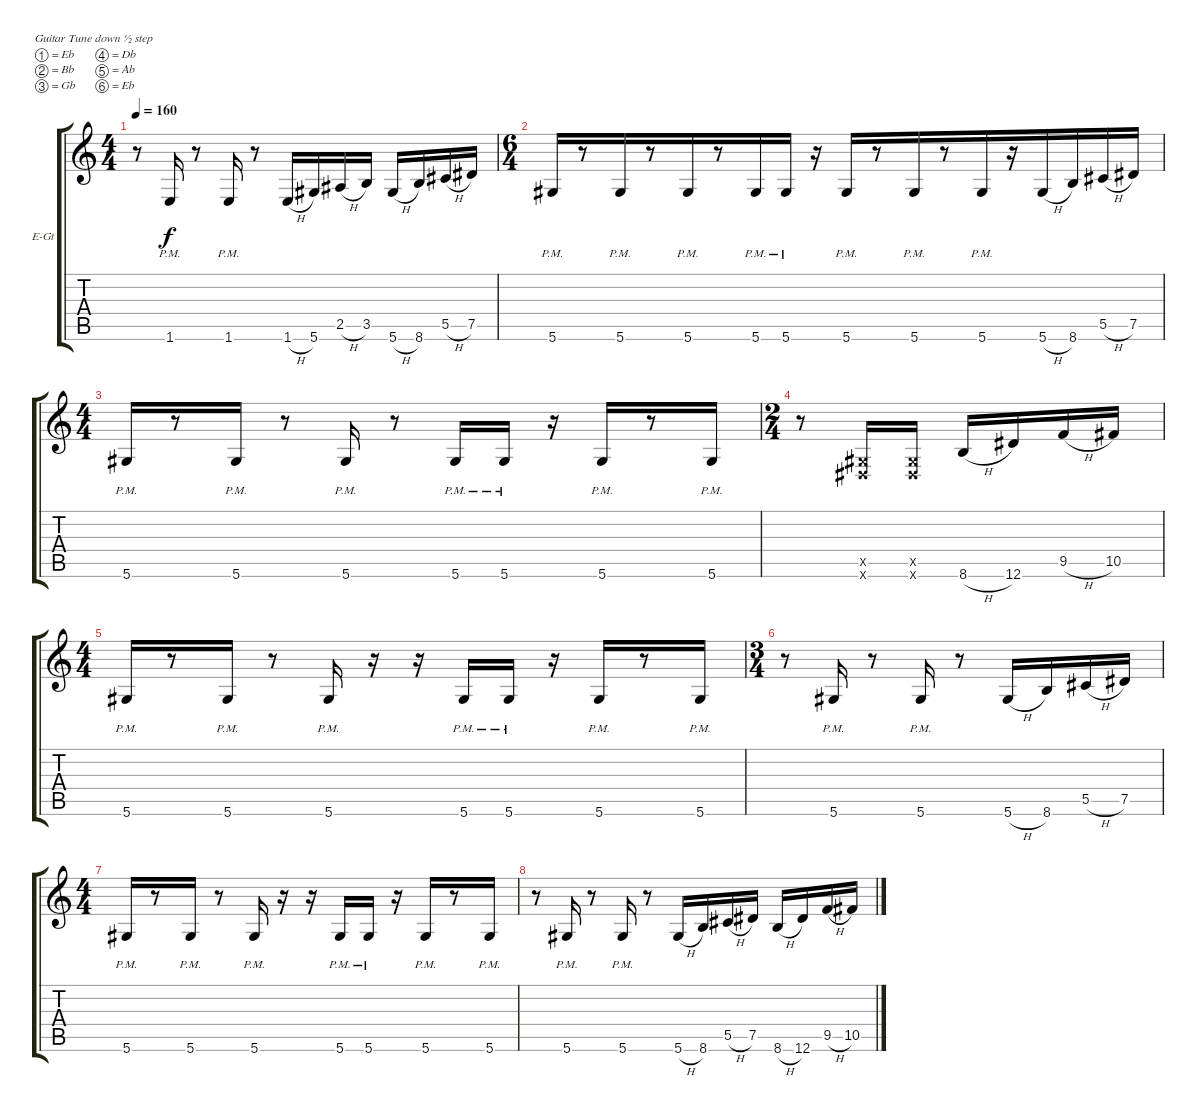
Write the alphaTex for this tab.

\bracketExtendMode groupsimilarinstruments
\firstSystemTrackNameOrientation horizontal
\otherSystemsTrackNameOrientation horizontal
\track ("Tim Millar" "E-Gt") {instrument distortionguitar}
\staff {score tabs}
\tuning (Eb4 Bb3 Gb3 Db3 Ab2 Eb2)
\ts (4 4)
\tempo 160
\clef g2
\ks c
r.8{dy f} 1.6{pm}.16 r.8 1.6{pm}.16 r.8 1.6{h}.16 5.6.16 2.5{h}.16 3.5.16 5.6{h}.16 8.6.16 5.5{h}.16 7.5.16 |
\ts (6 4)
\beaming (8 6 6)
5.6{pm}.16 r.8 5.6{pm}.16 r.8 5.6{pm}.16 r.8 5.6{pm}.16 5.6{pm}.16 r.16 5.6{pm}.16 r.8 5.6{pm}.16 r.8 5.6{pm}.16 r.16 5.6{h}.16 8.6.16 5.5{h}.16 7.5.16 |
\ts (4 4)
\beaming (8 2 2 2 2)
5.6{pm}.16 r.8 5.6{pm}.16 r.8 5.6{pm}.16 r.8 5.6{pm}.16 5.6{pm}.16 r.16 5.6{pm}.16 r.8 5.6{pm}.16 |
\ts (2 4)
\beaming (8 2 2)
r.8 (0.5{x} 0.6{x}).16 (0.5{x} 0.6{x}).16 8.6{h}.16 12.6.16 9.5{h}.16 10.5.16 |
\ts (4 4)
\beaming (8 2 2 2 2)
5.6{pm}.16 r.8 5.6{pm}.16 r.8 5.6{pm}.16 r.16 r.16 5.6{pm}.16 5.6{pm}.16 r.16 5.6{pm}.16 r.8 5.6{pm}.16 |
\ts (3 4)
\beaming (8 2 2 2)
r.8 5.6{pm}.16 r.8 5.6{pm}.16 r.8 5.6{h}.16 8.6.16 5.5{h}.16 7.5.16 |
\ts (4 4)
\beaming (8 2 2 2 2)
5.6{pm}.16 r.8 5.6{pm}.16 r.8 5.6{pm}.16 r.16 r.16 5.6{pm}.16 5.6{pm}.16 r.16 5.6{pm}.16 r.8 5.6{pm}.16 |
r.8 5.6{pm}.16 r.8 5.6{pm}.16 r.8 5.6{h}.16 8.6.16 5.5{h}.16 7.5.16 8.6{h}.16 12.6.16 9.5{h}.16 10.5.16
